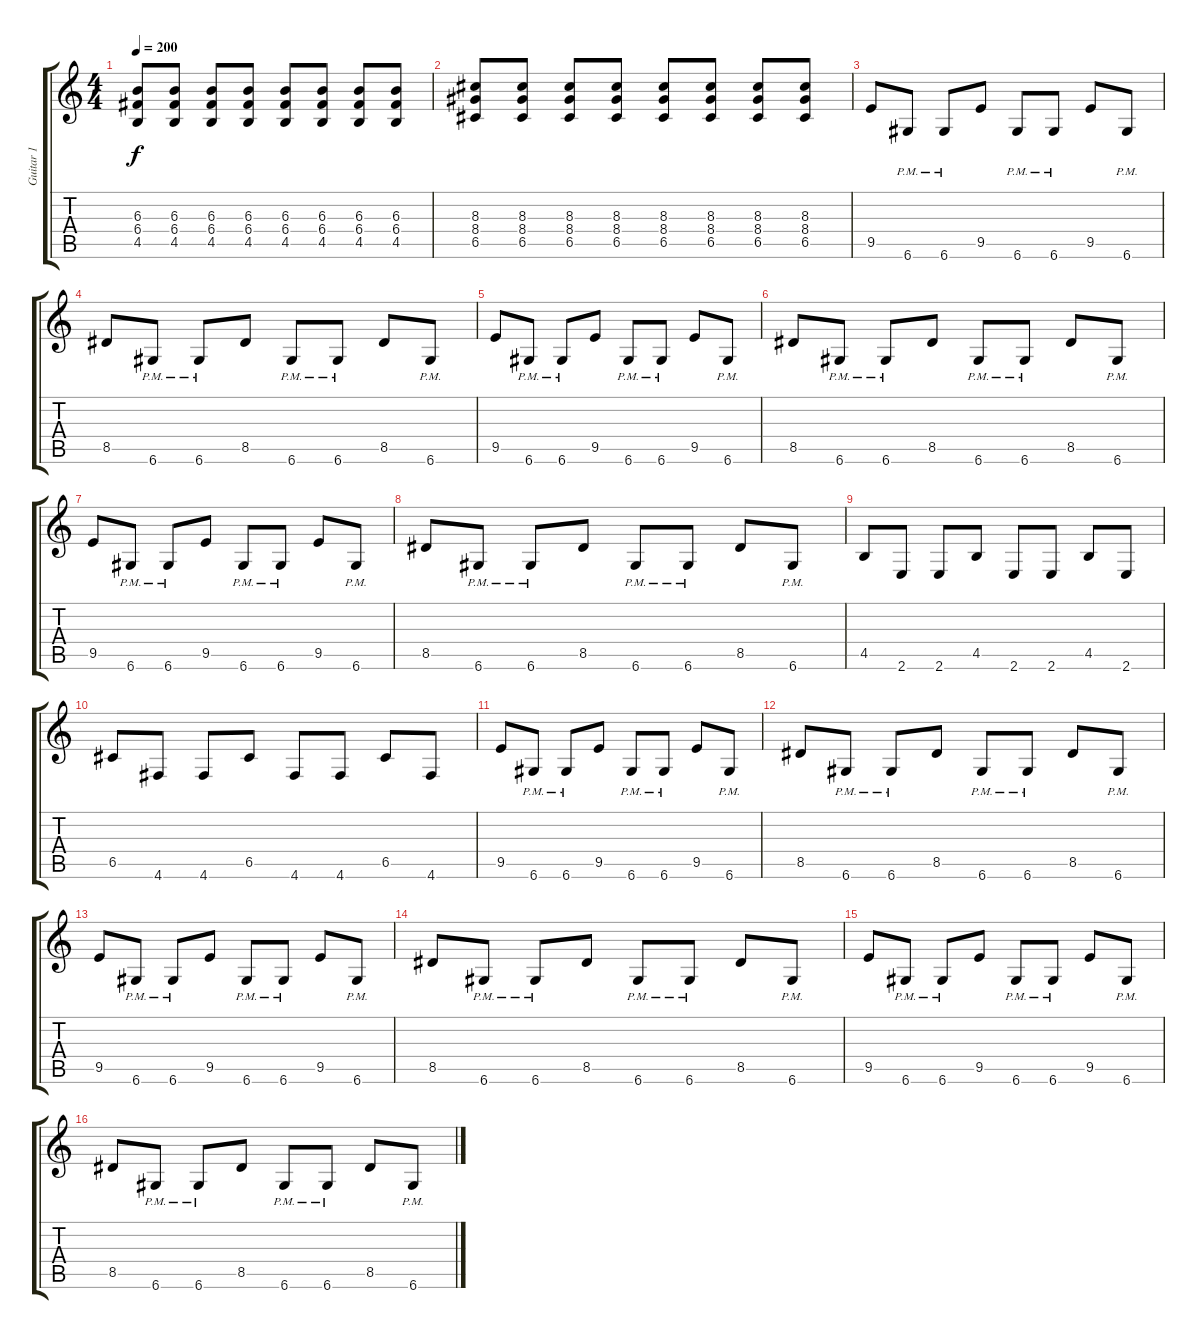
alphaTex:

\track ("Guitar 1" "Guitar 1") {instrument distortionguitar}
\staff {score tabs}
\tuning (D4 A3 F3 C3 G2 D2) {hide}
\ts (4 4)
\tempo 200
\clef g2
\ks c
(6.3 6.4 4.5).8{dy f} (6.3 6.4 4.5).8 (6.3 6.4 4.5).8 (6.3 6.4 4.5).8 (6.3 6.4 4.5).8 (6.3 6.4 4.5).8 (6.3 6.4 4.5).8 (6.3 6.4 4.5).8 |
(8.3 8.4 6.5).8 (8.3 8.4 6.5).8 (8.3 8.4 6.5).8 (8.3 8.4 6.5).8 (8.3 8.4 6.5).8 (8.3 8.4 6.5).8 (8.3 8.4 6.5).8 (8.3 8.4 6.5).8 |
9.5.8 6.6{pm}.8 6.6{pm}.8 9.5.8 6.6{pm}.8 6.6{pm}.8 9.5.8 6.6{pm}.8 |
8.5.8 6.6{pm}.8 6.6{pm}.8 8.5.8 6.6{pm}.8 6.6{pm}.8 8.5.8 6.6{pm}.8 |
9.5.8 6.6{pm}.8 6.6{pm}.8 9.5.8 6.6{pm}.8 6.6{pm}.8 9.5.8 6.6{pm}.8 |
8.5.8 6.6{pm}.8 6.6{pm}.8 8.5.8 6.6{pm}.8 6.6{pm}.8 8.5.8 6.6{pm}.8 |
9.5.8 6.6{pm}.8 6.6{pm}.8 9.5.8 6.6{pm}.8 6.6{pm}.8 9.5.8 6.6{pm}.8 |
8.5.8 6.6{pm}.8 6.6{pm}.8 8.5.8 6.6{pm}.8 6.6{pm}.8 8.5.8 6.6{pm}.8 |
4.5.8 2.6.8 2.6.8 4.5.8 2.6.8 2.6.8 4.5.8 2.6.8 |
6.5.8 4.6.8 4.6.8 6.5.8 4.6.8 4.6.8 6.5.8 4.6.8 |
9.5.8 6.6{pm}.8 6.6{pm}.8 9.5.8 6.6{pm}.8 6.6{pm}.8 9.5.8 6.6{pm}.8 |
8.5.8 6.6{pm}.8 6.6{pm}.8 8.5.8 6.6{pm}.8 6.6{pm}.8 8.5.8 6.6{pm}.8 |
9.5.8 6.6{pm}.8 6.6{pm}.8 9.5.8 6.6{pm}.8 6.6{pm}.8 9.5.8 6.6{pm}.8 |
8.5.8 6.6{pm}.8 6.6{pm}.8 8.5.8 6.6{pm}.8 6.6{pm}.8 8.5.8 6.6{pm}.8 |
9.5.8 6.6{pm}.8 6.6{pm}.8 9.5.8 6.6{pm}.8 6.6{pm}.8 9.5.8 6.6{pm}.8 |
8.5.8 6.6{pm}.8 6.6{pm}.8 8.5.8 6.6{pm}.8 6.6{pm}.8 8.5.8 6.6{pm}.8
